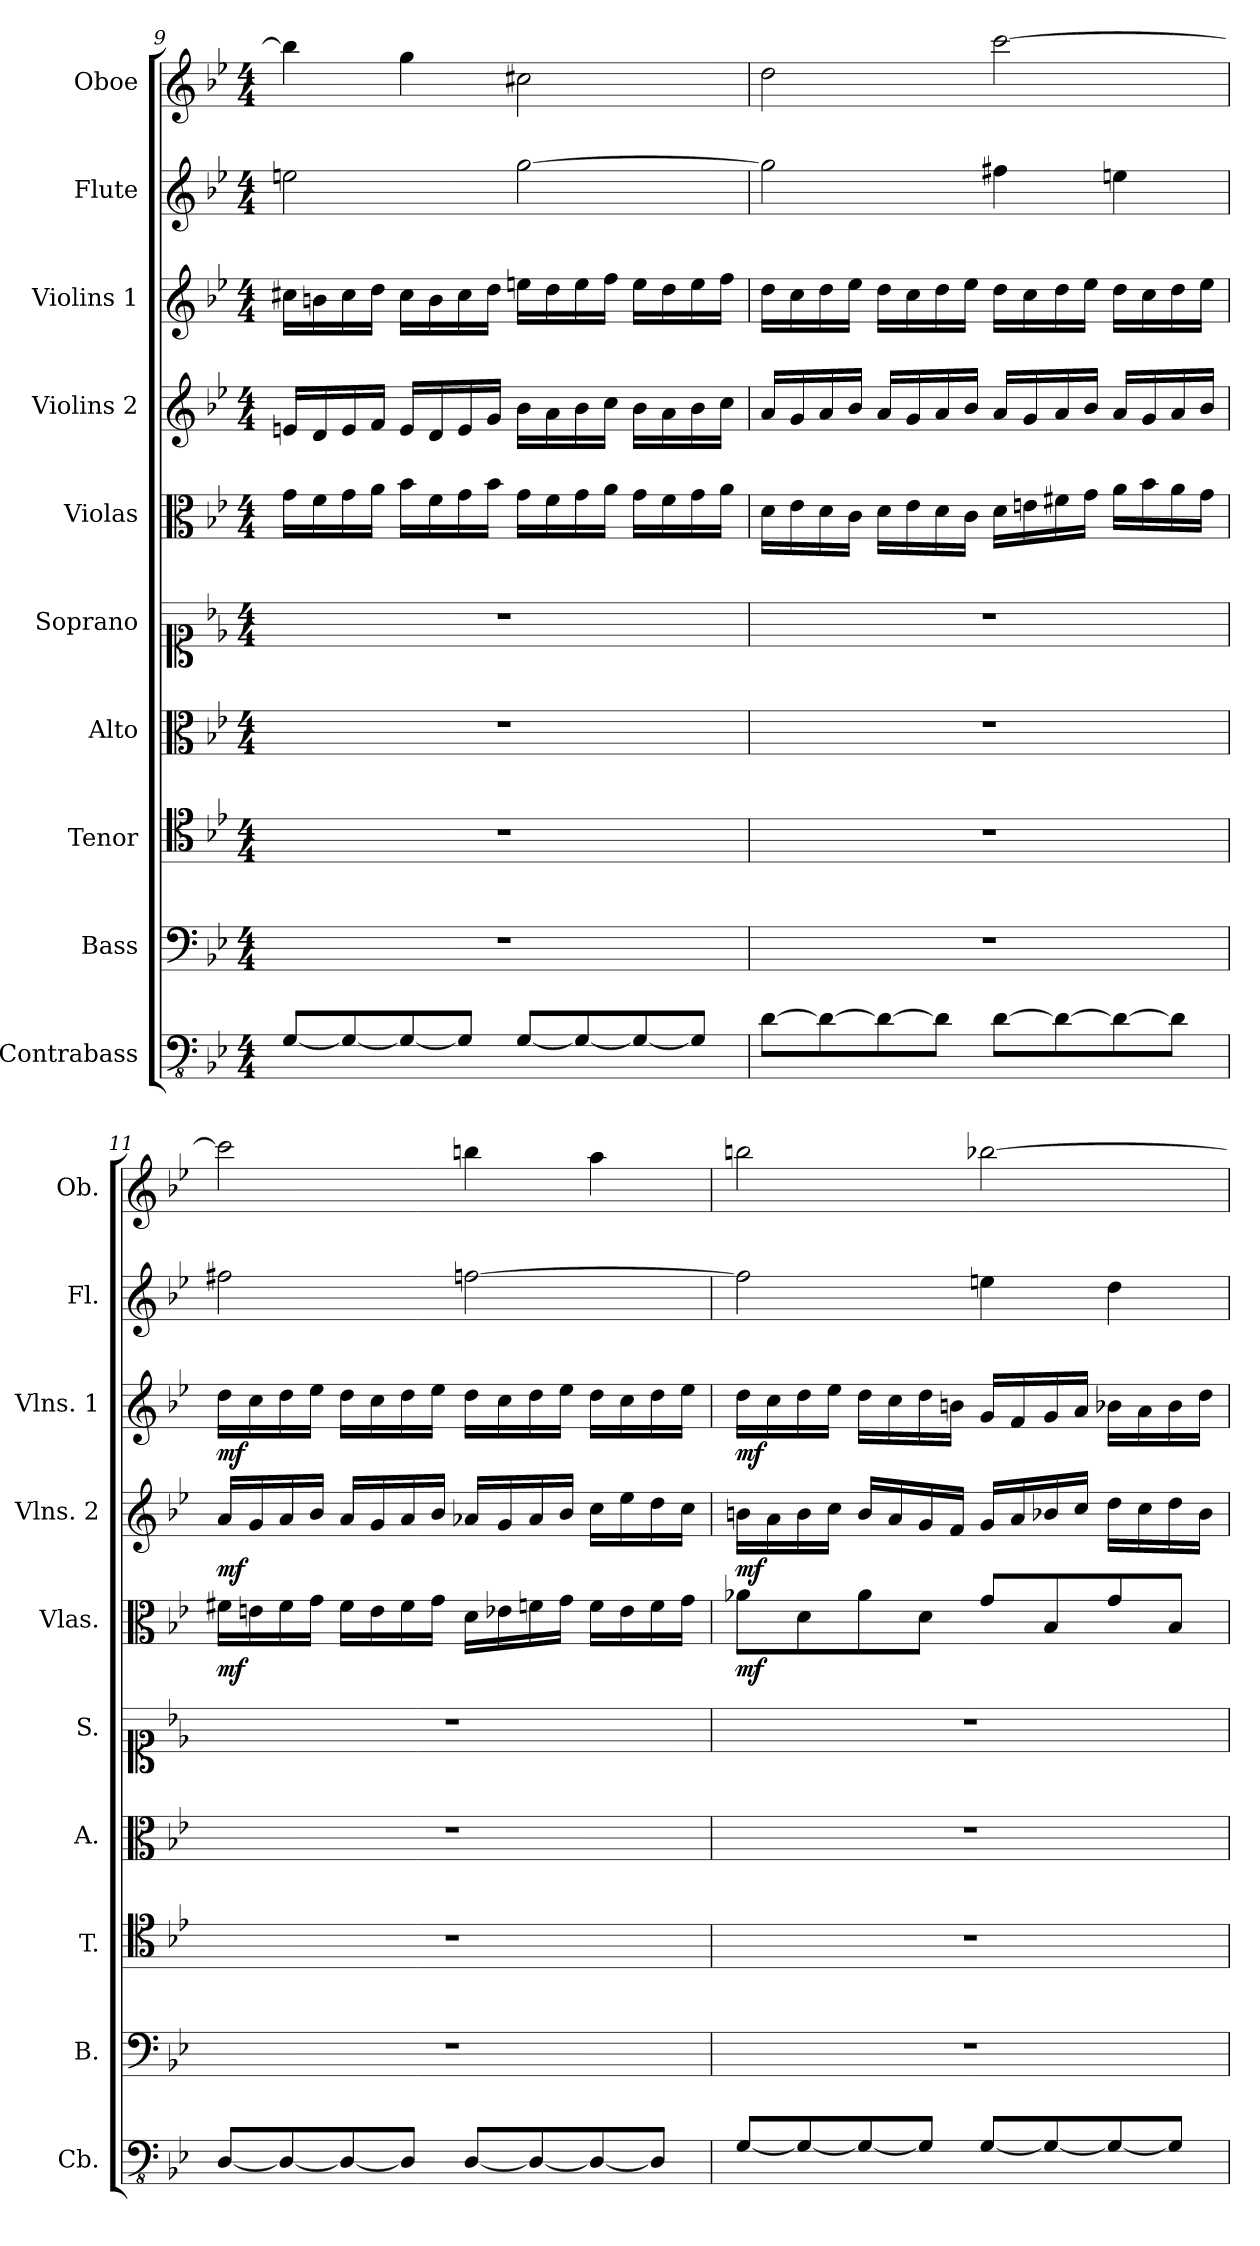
**kern	**kern	**kern	**kern	**kern	**kern	**dynam	**kern	**dynam	**kern	**dynam	**kern	**kern
*part10	*part9	*part8	*part7	*part6	*part5	*part5	*part4	*part4	*part3	*part3	*part2	*part1
*staff10	*staff9	*staff8	*staff7	*staff6	*staff5	*staff5	*staff4	*staff4	*staff3	*staff3	*staff2	*staff1
*I"Contrabass	*I"Bass	*I"Tenor	*I"Alto	*I"Soprano	*I"Violas	*	*I"Violins 2	*	*I"Violins 1	*	*I"Flute	*I"Oboe
*I'Cb.	*I'B.	*I'T.	*I'A.	*I'S.	*I'Vlas.	*	*I'Vlns. 2	*	*I'Vlns. 1	*	*I'Fl.	*I'Ob.
!!LO:PB:g=z
*clefFv4	*clefF4	*clefC4	*clefC3	*clefC1	*clefC3	*	*clefG2	*	*clefG2	*	*clefG2	*clefG2
*ITrd7c12	*	*	*	*	*	*	*	*	*	*	*	*
*k[b-e-]	*k[b-e-]	*k[b-e-]	*k[b-e-]	*k[b-e-]	*k[b-e-]	*	*k[b-e-]	*	*k[b-e-]	*	*k[b-e-]	*k[b-e-]
*B-:	*B-:	*B-:	*B-:	*B-:	*B-:	*	*B-:	*	*B-:	*	*B-:	*B-:
*M4/4	*M4/4	*M4/4	*M4/4	*M4/4	*M4/4	*	*M4/4	*	*M4/4	*	*M4/4	*M4/4
=9	=9	=9	=9	=9	=9	=9	=9	=9	=9	=9	=9	=9
[8GGG/L	1r	1r	1r	1r	16g\LL	.	16en/LL	.	16cc#X\LL	.	2een\	4bb-\]
.	.	.	.	.	16f\	.	16d/	.	16bn\	.	.	.
8GGG/_	.	.	.	.	16g\	.	16e/	.	16cc#\	.	.	.
.	.	.	.	.	16a\JJ	.	16f/JJ	.	16dd\JJ	.	.	.
8GGG/_	.	.	.	.	16b-\LL	.	16e/LL	.	16cc#\LL	.	.	4gg\
.	.	.	.	.	16f\	.	16d/	.	16b\	.	.	.
8GGG/J]	.	.	.	.	16g\	.	16e/	.	16cc#\	.	.	.
.	.	.	.	.	16b-\JJ	.	16g/JJ	.	16dd\JJ	.	.	.
[8GGG/L	.	.	.	.	16g\LL	.	16b-\LL	.	16een\LL	.	[2gg\	2cc#X\
.	.	.	.	.	16f\	.	16a\	.	16dd\	.	.	.
8GGG/_	.	.	.	.	16g\	.	16b-\	.	16ee\	.	.	.
.	.	.	.	.	16a\JJ	.	16cc\JJ	.	16ff\JJ	.	.	.
8GGG/_	.	.	.	.	16g\LL	.	16b-\LL	.	16ee\LL	.	.	.
.	.	.	.	.	16f\	.	16a\	.	16dd\	.	.	.
8GGG/J]	.	.	.	.	16g\	.	16b-\	.	16ee\	.	.	.
.	.	.	.	.	16a\JJ	.	16cc\JJ	.	16ff\JJ	.	.	.
=10	=10	=10	=10	=10	=10	=10	=10	=10	=10	=10	=10	=10
[8DD\L	1r	1r	1r	1r	16d\LL	.	16a/LL	.	16dd\LL	.	2gg\]	2dd\
.	.	.	.	.	16e-\	.	16g/	.	16cc\	.	.	.
8DD\_	.	.	.	.	16d\	.	16a/	.	16dd\	.	.	.
.	.	.	.	.	16c\JJ	.	16b-/JJ	.	16ee-\JJ	.	.	.
8DD\_	.	.	.	.	16d\LL	.	16a/LL	.	16dd\LL	.	.	.
.	.	.	.	.	16e-\	.	16g/	.	16cc\	.	.	.
8DD\J]	.	.	.	.	16d\	.	16a/	.	16dd\	.	.	.
.	.	.	.	.	16c\JJ	.	16b-/JJ	.	16ee-\JJ	.	.	.
[8DD\L	.	.	.	.	16d\LL	.	16a/LL	.	16dd\LL	.	4ff#X\	[2ccc\
.	.	.	.	.	16en\	.	16g/	.	16cc\	.	.	.
8DD\_	.	.	.	.	16f#X\	.	16a/	.	16dd\	.	.	.
.	.	.	.	.	16g\JJ	.	16b-/JJ	.	16ee-\JJ	.	.	.
8DD\_	.	.	.	.	16a\LL	.	16a/LL	.	16dd\LL	.	4een\	.
.	.	.	.	.	16b-\	.	16g/	.	16cc\	.	.	.
8DD\J]	.	.	.	.	16a\	.	16a/	.	16dd\	.	.	.
.	.	.	.	.	16g\JJ	.	16b-/JJ	.	16ee-\JJ	.	.	.
!!LO:PB:g=z
=11	=11	=11	=11	=11	=11	=11	=11	=11	=11	=11	=11	=11
!	!	!	!	!	!	!LO:DY:b	!	!LO:DY:b	!	!LO:DY:b	!	!
[8DDD/L	1r	1r	1r	1r	16f#X\LL	mf	16a/LL	mf	16dd\LL	mf	2ff#X\	2ccc\]
.	.	.	.	.	16en\	.	16g/	.	16cc\	.	.	.
8DDD/_	.	.	.	.	16f#\	.	16a/	.	16dd\	.	.	.
.	.	.	.	.	16g\JJ	.	16b-/JJ	.	16ee-\JJ	.	.	.
8DDD/_	.	.	.	.	16f#\LL	.	16a/LL	.	16dd\LL	.	.	.
.	.	.	.	.	16e\	.	16g/	.	16cc\	.	.	.
8DDD/J]	.	.	.	.	16f#\	.	16a/	.	16dd\	.	.	.
.	.	.	.	.	16g\JJ	.	16b-/JJ	.	16ee-\JJ	.	.	.
[8DDD/L	.	.	.	.	16d\LL	.	16a-X/LL	.	16dd\LL	.	[2ffn\	4bbn\
.	.	.	.	.	16e-X\	.	16g/	.	16cc\	.	.	.
8DDD/_	.	.	.	.	16fn\	.	16a-/	.	16dd\	.	.	.
.	.	.	.	.	16g\JJ	.	16b-/JJ	.	16ee-\JJ	.	.	.
8DDD/_	.	.	.	.	16f\LL	.	16cc\LL	.	16dd\LL	.	.	4aa\
.	.	.	.	.	16e-\	.	16ee-\	.	16cc\	.	.	.
8DDD/J]	.	.	.	.	16f\	.	16dd\	.	16dd\	.	.	.
.	.	.	.	.	16g\JJ	.	16cc\JJ	.	16ee-\JJ	.	.	.
=12	=12	=12	=12	=12	=12	=12	=12	=12	=12	=12	=12	=12
!	!	!	!	!	!	!LO:DY:b	!	!LO:DY:b	!	!LO:DY:b	!	!
[8GGG/L	1r	1r	1r	1r	8a-X\L	mf	16bn\LL	mf	16dd\LL	mf	2ff\]	2bbn\
.	.	.	.	.	.	.	16a\	.	16cc\	.	.	.
8GGG/_	.	.	.	.	8d\	.	16b\	.	16dd\	.	.	.
.	.	.	.	.	.	.	16cc\JJ	.	16ee-\JJ	.	.	.
8GGG/_	.	.	.	.	8a-\	.	16b/LL	.	16dd\LL	.	.	.
.	.	.	.	.	.	.	16a/	.	16cc\	.	.	.
8GGG/J]	.	.	.	.	8d\J	.	16g/	.	16dd\	.	.	.
.	.	.	.	.	.	.	16f/JJ	.	16bn\JJ	.	.	.
[8GGG/L	.	.	.	.	8g/L	.	16g/LL	.	16g/LL	.	4een\	[2bb-X\
.	.	.	.	.	.	.	16a/	.	16f/	.	.	.
8GGG/_	.	.	.	.	8B-/	.	16b-X/	.	16g/	.	.	.
.	.	.	.	.	.	.	16cc/JJ	.	16a/JJ	.	.	.
8GGG/_	.	.	.	.	8g/	.	16dd\LL	.	16b-X\LL	.	4dd\	.
.	.	.	.	.	.	.	16cc\	.	16a\	.	.	.
8GGG/J]	.	.	.	.	8B-/J	.	16dd\	.	16b-\	.	.	.
.	.	.	.	.	.	.	16b-\JJ	.	16dd\JJ	.	.	.
=	=	=	=	=	=	=	=	=	=	=	=	=
*-	*-	*-	*-	*-	*-	*-	*-	*-	*-	*-	*-	*-
